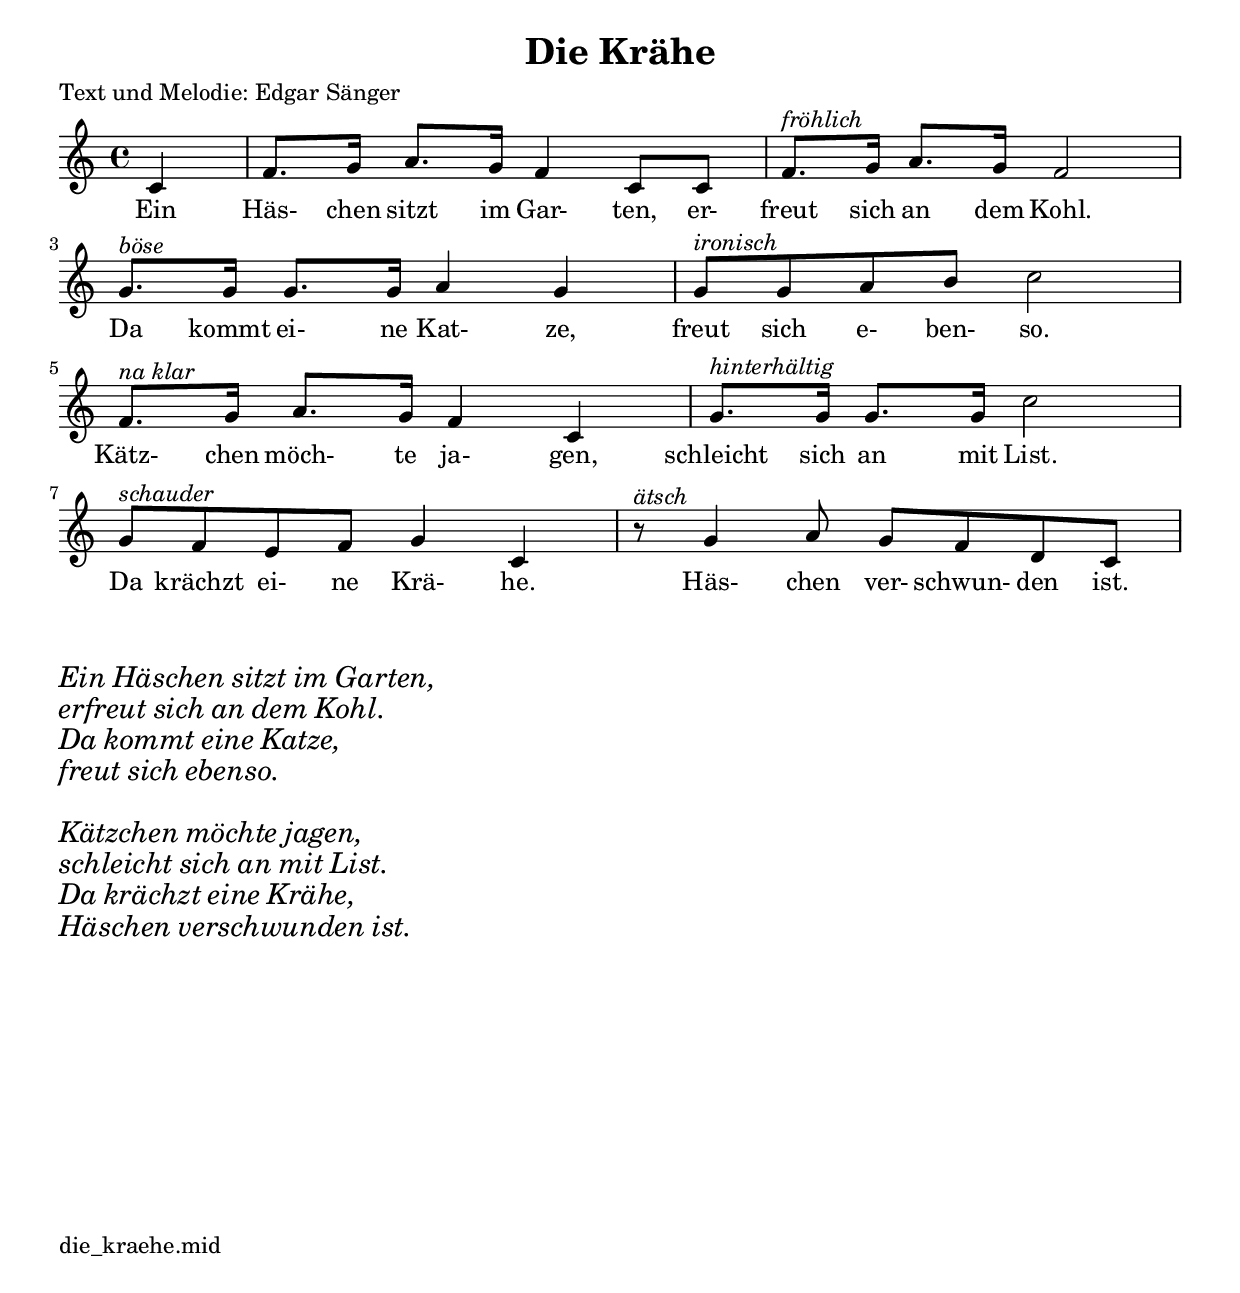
\version "2.24.3"
\bookpart{
   \tocItem \markup  "Die Krähe"
   \header { title = "Die Krähe"
             poet  = "Text und Melodie: Edgar Sänger"
   }
\score{
  \midi { \tempo 4 = 120 }
  \layout{indent=0}
  <<
  \relative c {
  \key c \major
  \time 4/4
  \partial 4 c'
  f8. g16 a8. g16 f4 c8
  c8 f8.^\markup{\italic{fröhlich}} g16 a8. g16 f2 \break
  g8.^\markup{\italic{böse}} g16 g8. g16 a4 g4
  g8^\markup{\italic{ironisch}} g8 a8 b8 c2 \break
  f,8.^\markup{\italic{na klar}} g16 a8. g16 f4 c4
  g'8.^\markup{\italic{hinterhältig}} g16 g8. g16 c2
  g8^\markup{\italic{schauder}} f8 e8 f8 g4 c,4
  r8^\markup{\italic{ätsch}} g'4 a8 g8 f8 d8 c8
  }
  \addlyrics{
    Ein Häs- chen sitzt im Gar- ten, 
    er- freut sich an dem Kohl.
    Da kommt ei- ne Kat- ze,
    freut sich e- ben- so.
    Kätz- chen möch- te ja- gen,
    schleicht sich an mit List.
    Da krächzt ei- ne Krä- he.
    Häs- chen ver- schwun- den ist.
  }
  >>
 }

\markup {
 \column { \huge \italic {
   \line{\null}
   \line{Ein Häschen sitzt im Garten,}
   \line{erfreut sich an dem Kohl.}
   \line{Da kommt eine Katze,}
   \line{freut sich ebenso.}
   \line{\null}
   \line{Kätzchen möchte jagen,}
   \line{schleicht sich an mit List.}
   \line{Da krächzt eine Krähe,}
   \line{Häschen verschwunden ist.}
   }
 }
}

 \markup {
  \vspace #10
  \with-url #"http:///edgar-saenger.de/musik/vermischtes/src/die_kraehe/die_kraehe.mid" {die_kraehe.mid}
 }

}

% erstellt am 09.02.2011